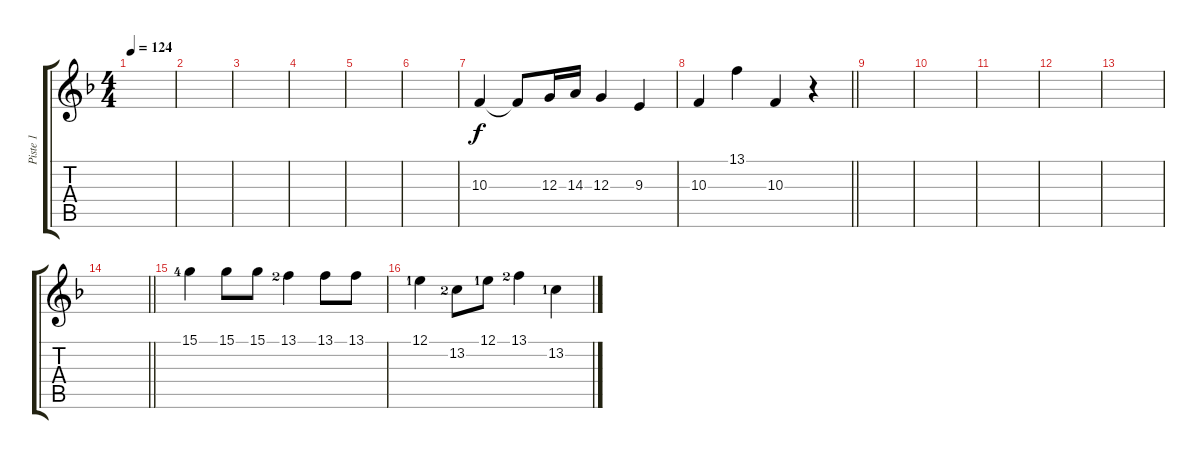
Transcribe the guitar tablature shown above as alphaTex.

\track ("Piste 1" "Piste 1") {instrument flute}
\staff {score tabs}
\tuning (E4 B3 G3 D3 A2 E2) {hide}
\ts (4 4)
\tempo 124
\clef g2
\ks dminor
|
|
|
|
|
|
10.3.4{volume 8 balance 12 instrument flute} 10.3{t}.8 12.3.16 14.3.16 12.3.4 9.3.4 |
\barLineRight lightlight
10.3.4 13.1.4 10.3.4 r.4 |
|
|
|
|
|
\barLineRight lightlight
|
15.1{lf 5}.4{volume 9 instrument flute} 15.1.8 15.1.8 13.1{lf 3}.4 13.1.8 13.1.8 |
12.1{lf 2}.4 13.2{lf 3}.8 12.1{lf 2}.8 13.1{lf 3}.4 13.2{lf 2}.4
